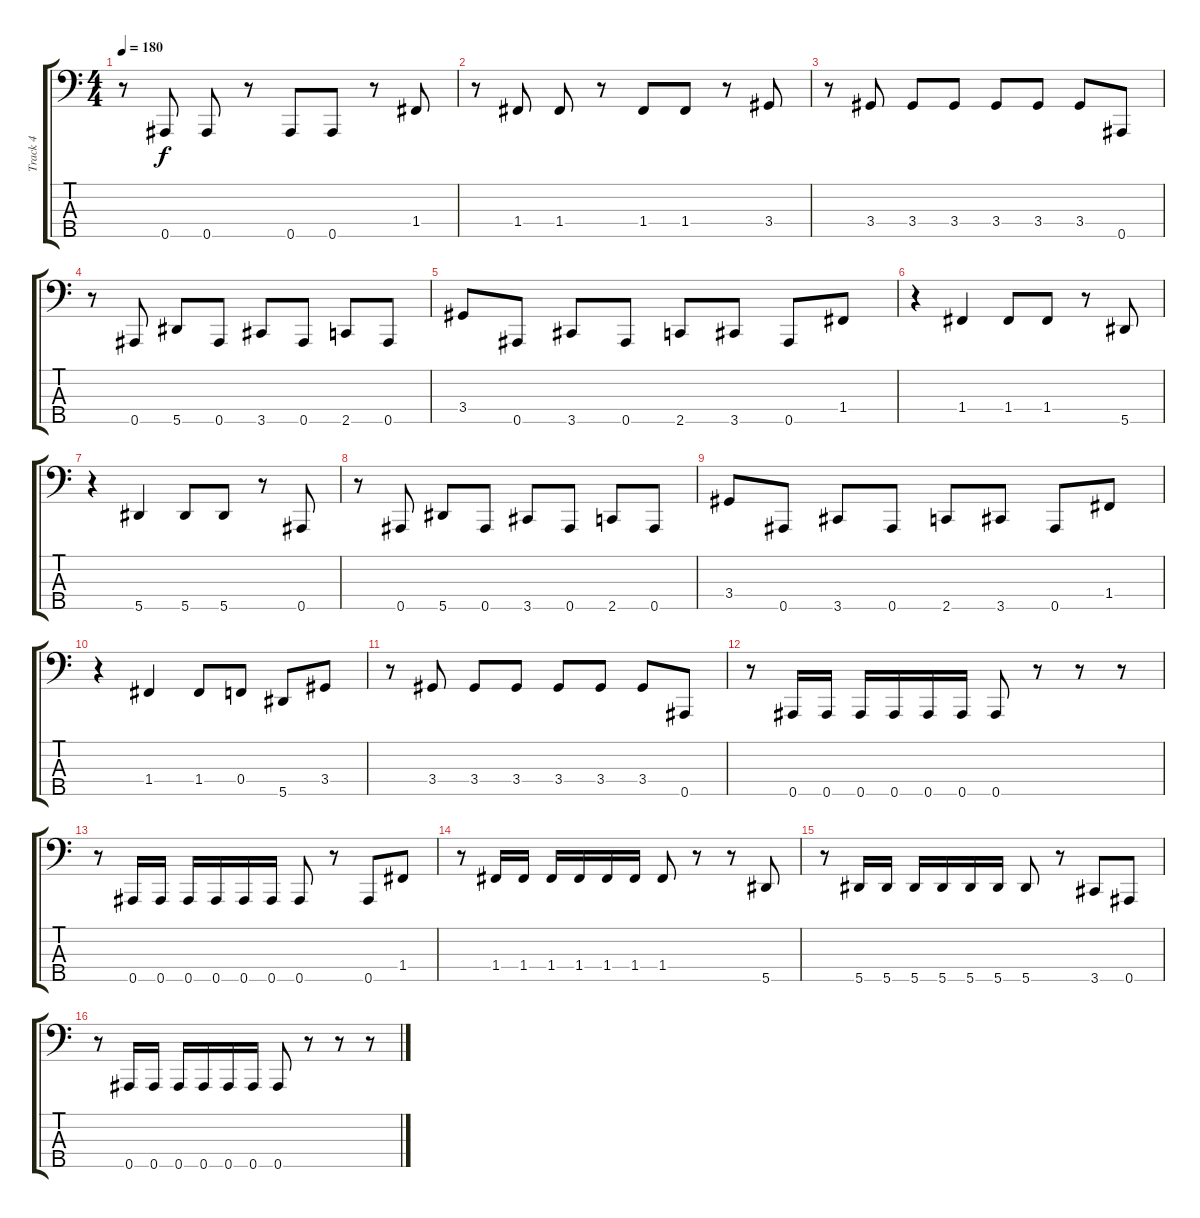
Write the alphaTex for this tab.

\track ("Track 4" "Track 4") {instrument electricbasspick}
\staff {score tabs}
\tuning (Ab2 Eb2 Bb1 F1 Bb0) {hide}
\ts (4 4)
\tempo 180
\clef f4
\ks c
r.8{dy f} 0.5.8 0.5.8 r.8 0.5.8 0.5.8 r.8 1.4.8 |
r.8 1.4.8 1.4.8 r.8 1.4.8 1.4.8 r.8 3.4.8 |
r.8 3.4.8 3.4.8 3.4.8 3.4.8 3.4.8 3.4.8 0.5.8 |
r.8 0.5.8 5.5.8 0.5.8 3.5.8 0.5.8 2.5.8 0.5.8 |
3.4.8 0.5.8 3.5.8 0.5.8 2.5.8 3.5.8 0.5.8 1.4.8 |
r.4 1.4.4 1.4.8 1.4.8 r.8 5.5.8 |
r.4 5.5.4 5.5.8 5.5.8 r.8 0.5.8 |
r.8 0.5.8 5.5.8 0.5.8 3.5.8 0.5.8 2.5.8 0.5.8 |
3.4.8 0.5.8 3.5.8 0.5.8 2.5.8 3.5.8 0.5.8 1.4.8 |
r.4 1.4.4 1.4.8 0.4.8 5.5.8 3.4.8 |
r.8 3.4.8 3.4.8 3.4.8 3.4.8 3.4.8 3.4.8 0.5.8 |
r.8 0.5.16 0.5.16 0.5.16 0.5.16 0.5.16 0.5.16 0.5.8 r.8 r.8 r.8 |
r.8 0.5.16 0.5.16 0.5.16 0.5.16 0.5.16 0.5.16 0.5.8 r.8 0.5.8 1.4.8 |
r.8 1.4.16 1.4.16 1.4.16 1.4.16 1.4.16 1.4.16 1.4.8 r.8 r.8 5.5.8 |
r.8 5.5.16 5.5.16 5.5.16 5.5.16 5.5.16 5.5.16 5.5.8 r.8 3.5.8 0.5.8 |
r.8 0.5.16 0.5.16 0.5.16 0.5.16 0.5.16 0.5.16 0.5.8 r.8 r.8 r.8
